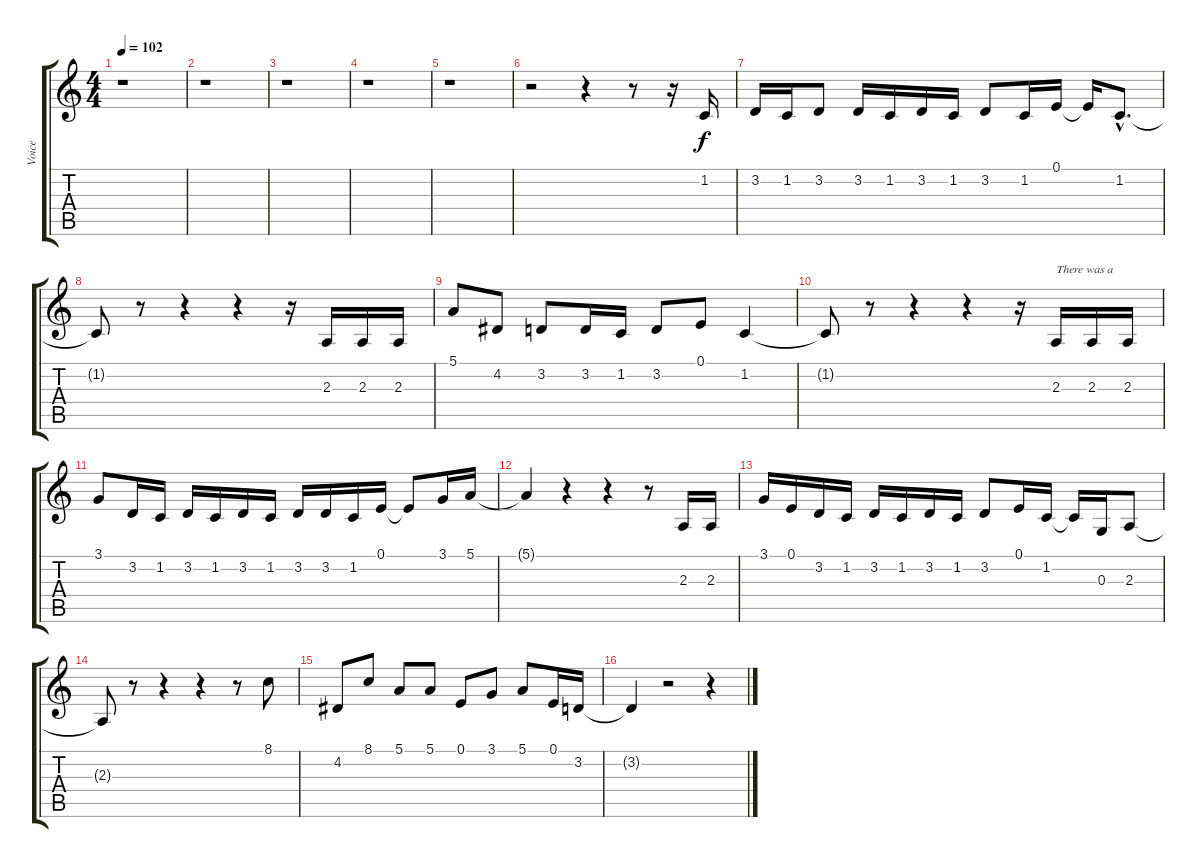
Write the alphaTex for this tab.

\track ("Voice" "Voice") {instrument lead3calliope}
\staff {score tabs}
\tuning (E4 B3 G3 D3 A2 E2) {hide}
\ts (4 4)
\tempo 102
\clef g2
\ks c
r.1{dy f instrument lead3calliope} |
r.1 |
r.1 |
r.1 |
r.1 |
r.2 r.4 r.8 r.16 1.2.16 |
3.2.16 1.2.16 3.2.8 3.2.16 1.2.16 3.2.16 1.2.16 3.2.8 1.2.16 0.1.16 0.1{t}.16 1.2{hac}.8{d} |
1.2{t}.8 r.8 r.4 r.4 r.16 2.3.16 2.3.16 2.3.16 |
5.1.8 4.2.8 3.2.8 3.2.16 1.2.16 3.2.8 0.1.8 1.2.4 |
1.2{t}.8 r.8 r.4 r.4 r.16 2.3.16{txt "There was a "} 2.3.16 2.3.16 |
3.1.8 3.2.16 1.2.16 3.2.16 1.2.16 3.2.16 1.2.16 3.2.16 3.2.16 1.2.16 0.1.16 0.1{t}.8 3.1.16 5.1.16 |
5.1{t}.4 r.4 r.4 r.8 2.3.16 2.3.16 |
3.1.16 0.1.16 3.2.16 1.2.16 3.2.16 1.2.16 3.2.16 1.2.16 3.2.8 0.1.16 1.2.16 1.2{t}.16 0.3.16 2.3.8 |
2.3{t}.8 r.8 r.4 r.4 r.8 8.1.8 |
4.2.8 8.1.8 5.1.8 5.1.8 0.1.8 3.1.8 5.1.8 0.1.16 3.2.16 |
3.2{t}.4 r.2 r.4
